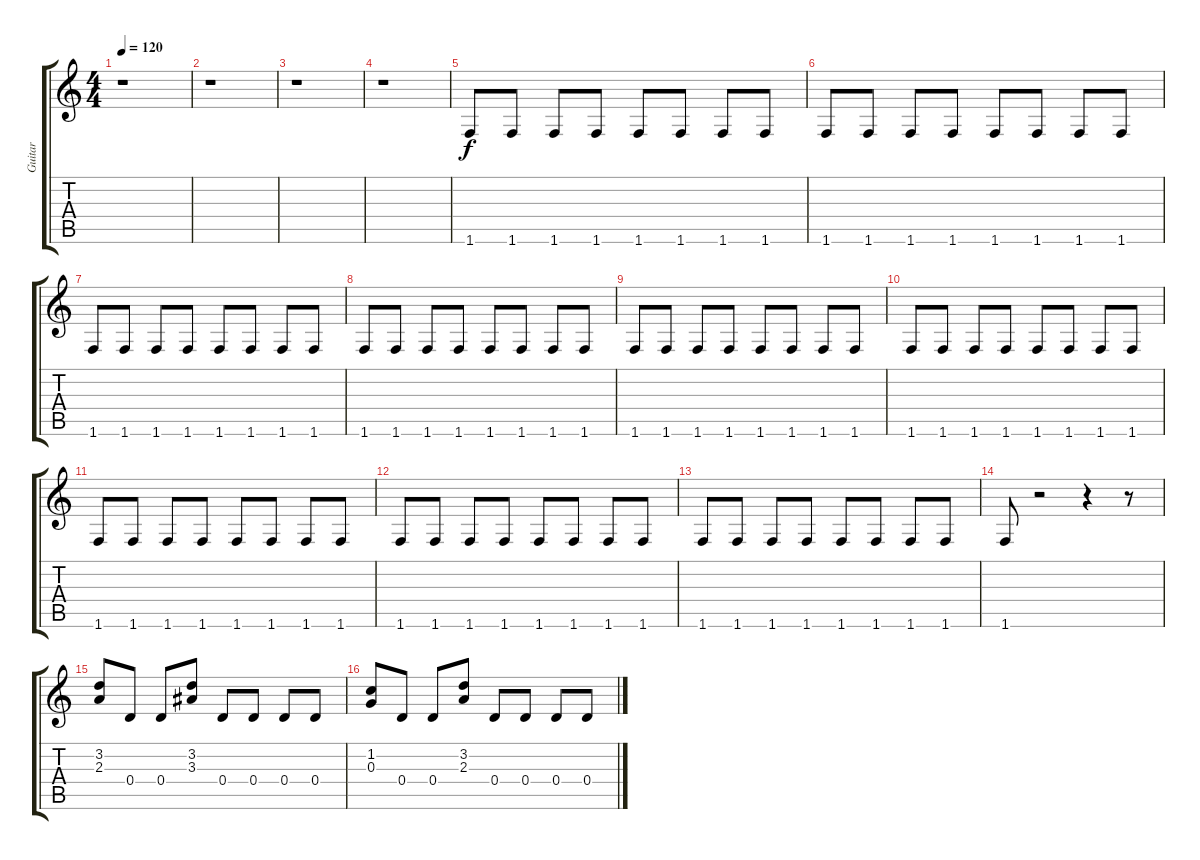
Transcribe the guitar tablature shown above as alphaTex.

\track ("Guitar" "Guitar") {instrument distortionguitar}
\staff {score tabs}
\tuning (E4 B3 G3 D3 A2 E2) {hide}
\ts (4 4)
\tempo 120
\clef g2
\ks c
r.1{dy f instrument distortionguitar} |
r.1 |
r.1 |
r.1 |
1.6.8 1.6.8 1.6.8 1.6.8 1.6.8 1.6.8 1.6.8 1.6.8 |
1.6.8 1.6.8 1.6.8 1.6.8 1.6.8 1.6.8 1.6.8 1.6.8 |
1.6.8 1.6.8 1.6.8 1.6.8 1.6.8 1.6.8 1.6.8 1.6.8 |
1.6.8 1.6.8 1.6.8 1.6.8 1.6.8 1.6.8 1.6.8 1.6.8 |
1.6.8 1.6.8 1.6.8 1.6.8 1.6.8 1.6.8 1.6.8 1.6.8 |
1.6.8 1.6.8 1.6.8 1.6.8 1.6.8 1.6.8 1.6.8 1.6.8 |
1.6.8 1.6.8 1.6.8 1.6.8 1.6.8 1.6.8 1.6.8 1.6.8 |
1.6.8 1.6.8 1.6.8 1.6.8 1.6.8 1.6.8 1.6.8 1.6.8 |
1.6.8 1.6.8 1.6.8 1.6.8 1.6.8 1.6.8 1.6.8 1.6.8 |
1.6.8 r.2 r.4 r.8 |
(3.2 2.3).8 0.4.8 0.4.8 (3.2 3.3).8 0.4.8 0.4.8 0.4.8 0.4.8 |
(1.2 0.3).8 0.4.8 0.4.8 (3.2 2.3).8 0.4.8 0.4.8 0.4.8 0.4.8
